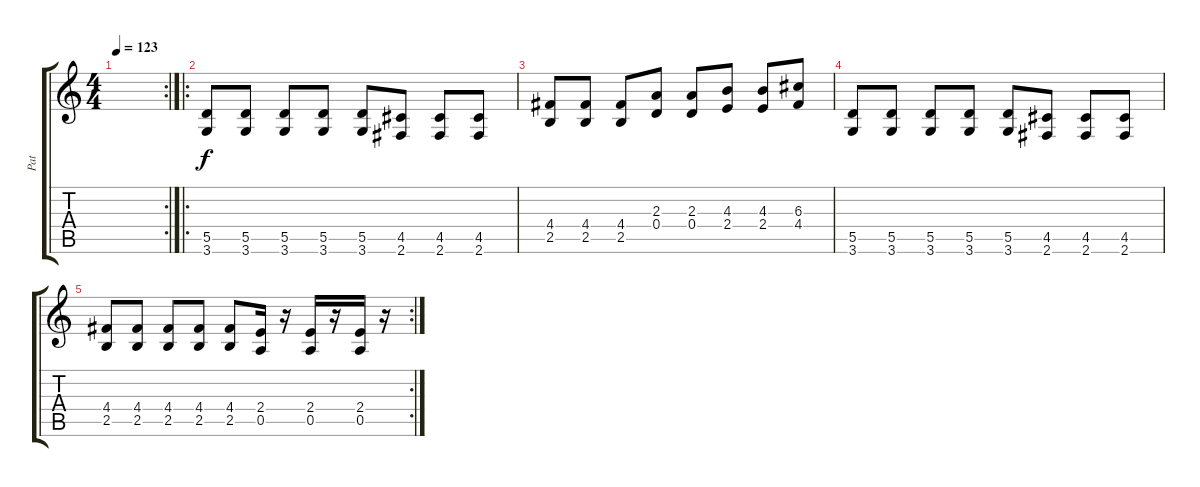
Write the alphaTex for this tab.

\track ("Pat" "Pat") {instrument distortionguitar}
\staff {score tabs}
\tuning (E4 B3 G3 D3 A2 E2) {hide}
\rc 2
\ts (4 4)
\tempo 123
\clef g2
\ks c
|
\ro
(5.5 3.6).8{volume 9 balance 0 instrument distortionguitar} (5.5 3.6).8 (5.5 3.6).8 (5.5 3.6).8 (5.5 3.6).8 (4.5 2.6).8 (4.5 2.6).8 (4.5 2.6).8 |
(4.4 2.5).8 (4.4 2.5).8 (4.4 2.5).8 (2.3 0.4).8 (2.3 0.4).8 (4.3 2.4).8 (4.3 2.4).8 (6.3 4.4).8 |
(5.5 3.6).8 (5.5 3.6).8 (5.5 3.6).8 (5.5 3.6).8 (5.5 3.6).8 (4.5 2.6).8 (4.5 2.6).8 (4.5 2.6).8 |
\rc 2
(4.4 2.5).8 (4.4 2.5).8 (4.4 2.5).8 (4.4 2.5).8 (4.4 2.5).8 (2.4 0.5).16 r.16 (2.4 0.5).16 r.16 (2.4 0.5).16 r.16
